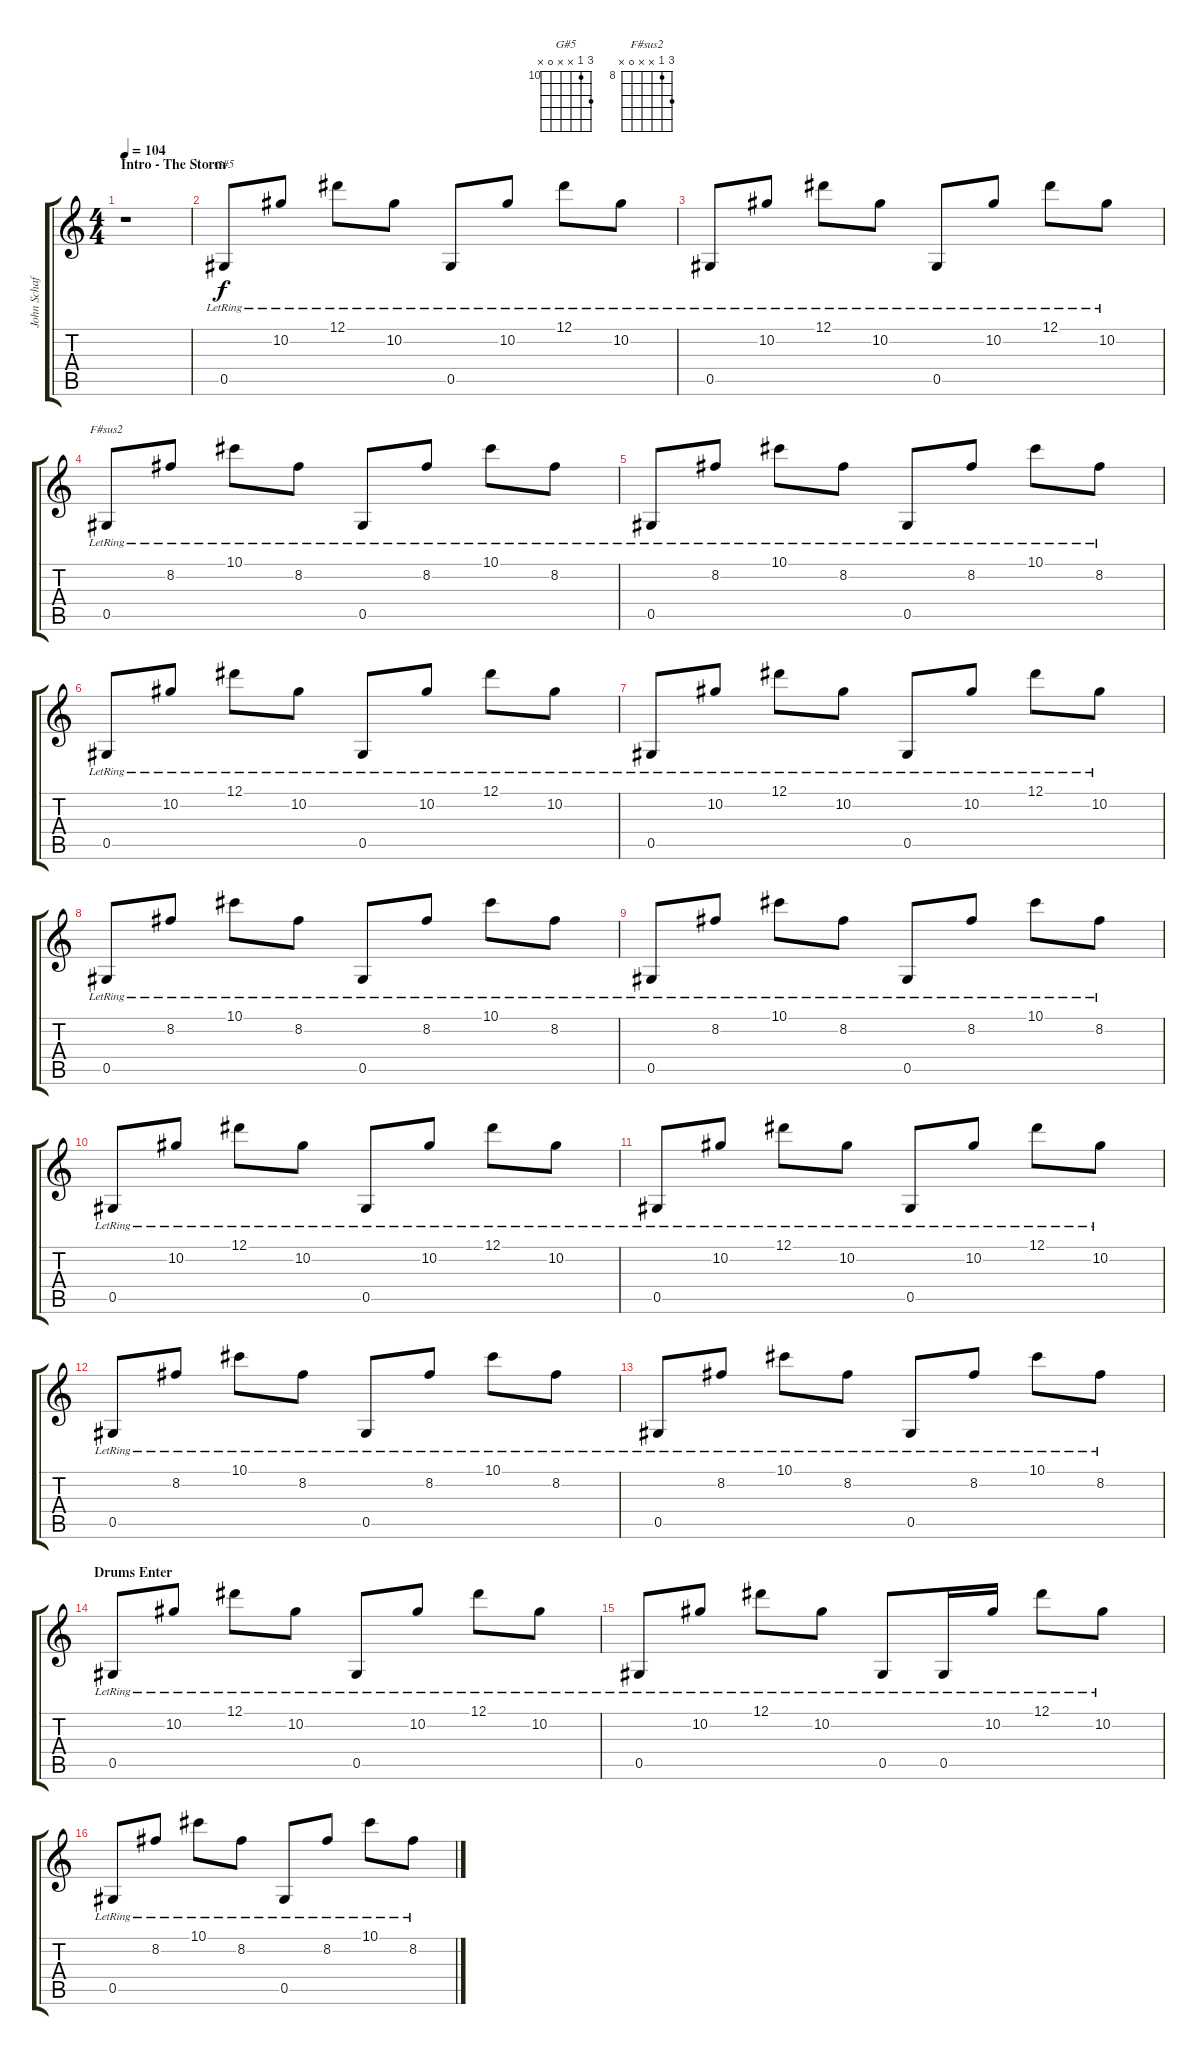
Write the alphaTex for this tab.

\track ("John Schaffer 12 String" "John Schaf") {instrument acousticguitarsteel}
\staff {score tabs}
\tuning (Eb4 Bb3 Gb3 Db3 Ab2 Eb2) {hide}
\chord ("G#5" 12 10 x x 0 x) {firstfret 10}
\chord ("F#sus2" 10 8 x x 0 x) {firstfret 8}
\ts (4 4)
\section ("" "Intro - The Storm")
\tempo 104
\tempo 114
\tempo 104
\clef g2
\ks c
r.1{dy f instrument acousticguitarsteel} |
0.5{lr}.8{ch "G#5"} 10.2{lr}.8 12.1{lr}.8 10.2{lr}.8 0.5{lr}.8 10.2{lr}.8 12.1{lr}.8 10.2{lr}.8 |
0.5{lr}.8 10.2{lr}.8 12.1{lr}.8 10.2{lr}.8 0.5{lr}.8 10.2{lr}.8 12.1{lr}.8 10.2{lr}.8 |
0.5{lr}.8{ch "F#sus2"} 8.2{lr}.8 10.1{lr}.8 8.2{lr}.8 0.5{lr}.8 8.2{lr}.8 10.1{lr}.8 8.2{lr}.8 |
0.5{lr}.8 8.2{lr}.8 10.1{lr}.8 8.2{lr}.8 0.5{lr}.8 8.2{lr}.8 10.1{lr}.8 8.2{lr}.8 |
0.5{lr}.8 10.2{lr}.8 12.1{lr}.8 10.2{lr}.8 0.5{lr}.8 10.2{lr}.8 12.1{lr}.8 10.2{lr}.8 |
0.5{lr}.8 10.2{lr}.8 12.1{lr}.8 10.2{lr}.8 0.5{lr}.8 10.2{lr}.8 12.1{lr}.8 10.2{lr}.8 |
0.5{lr}.8 8.2{lr}.8 10.1{lr}.8 8.2{lr}.8 0.5{lr}.8 8.2{lr}.8 10.1{lr}.8 8.2{lr}.8 |
0.5{lr}.8 8.2{lr}.8 10.1{lr}.8 8.2{lr}.8 0.5{lr}.8 8.2{lr}.8 10.1{lr}.8 8.2{lr}.8 |
0.5{lr}.8 10.2{lr}.8 12.1{lr}.8 10.2{lr}.8 0.5{lr}.8 10.2{lr}.8 12.1{lr}.8 10.2{lr}.8 |
0.5{lr}.8 10.2{lr}.8 12.1{lr}.8 10.2{lr}.8 0.5{lr}.8 10.2{lr}.8 12.1{lr}.8 10.2{lr}.8 |
0.5{lr}.8 8.2{lr}.8 10.1{lr}.8 8.2{lr}.8 0.5{lr}.8 8.2{lr}.8 10.1{lr}.8 8.2{lr}.8 |
0.5{lr}.8 8.2{lr}.8 10.1{lr}.8 8.2{lr}.8 0.5{lr}.8 8.2{lr}.8 10.1{lr}.8 8.2{lr}.8 |
\section ("" "Drums Enter")
0.5{lr}.8 10.2{lr}.8 12.1{lr}.8 10.2{lr}.8 0.5{lr}.8 10.2{lr}.8 12.1{lr}.8 10.2{lr}.8 |
0.5{lr}.8 10.2{lr}.8 12.1{lr}.8 10.2{lr}.8 0.5{lr}.8 0.5{lr}.16 10.2{lr}.16 12.1{lr}.8 10.2{lr}.8 |
0.5{lr}.8 8.2{lr}.8 10.1{lr}.8 8.2{lr}.8 0.5{lr}.8 8.2{lr}.8 10.1{lr}.8 8.2{lr}.8
